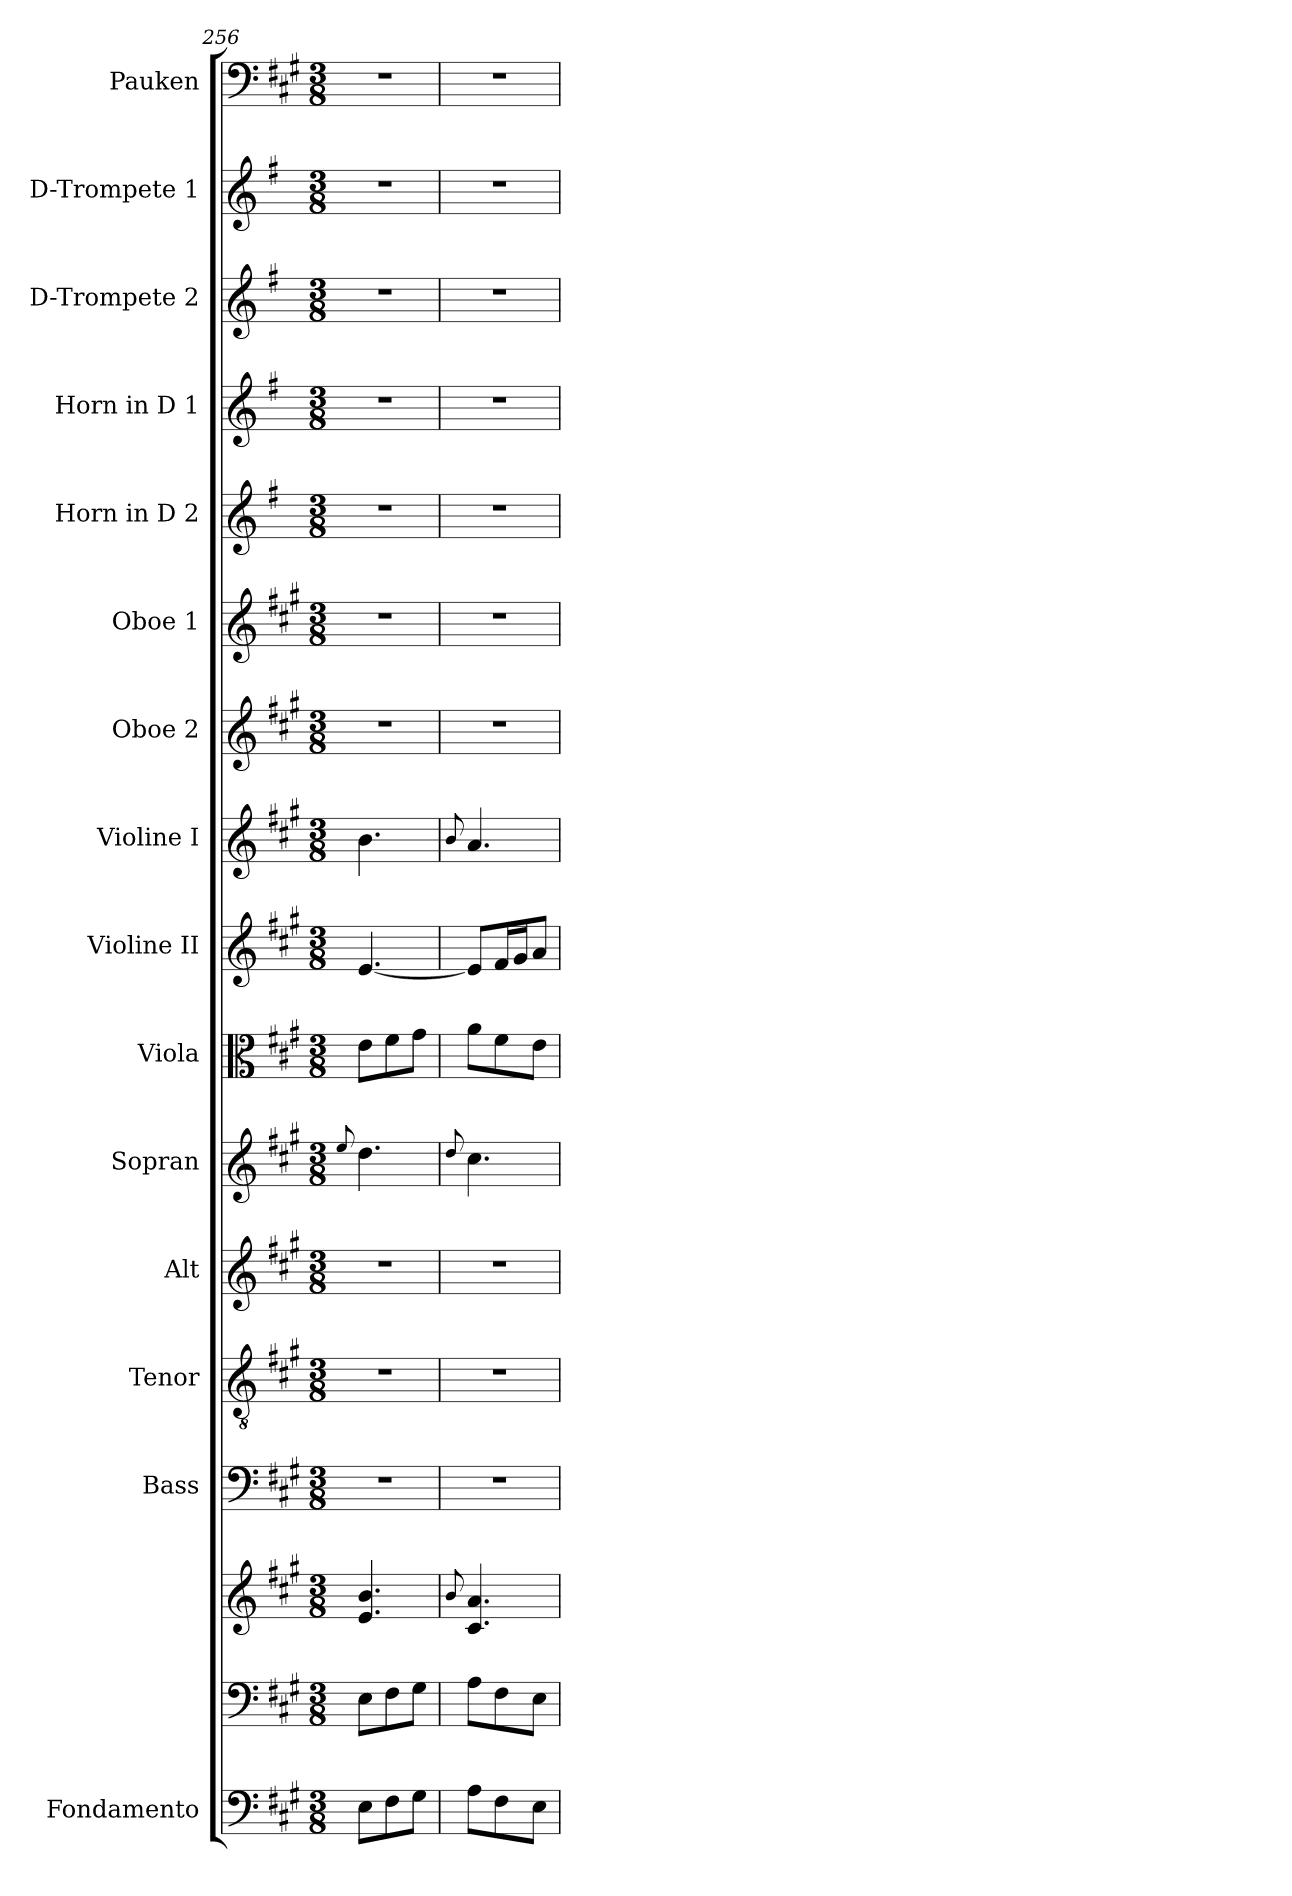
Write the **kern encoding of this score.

**kern	**kern	**kern	**kern	**kern	**kern	**kern	**kern	**kern	**kern	**kern	**kern	**kern	**kern	**kern	**kern	**kern
*part16	*part15	*part15	*part14	*part13	*part12	*part11	*part10	*part9	*part8	*part7	*part6	*part5	*part4	*part3	*part2	*part1
*staff17	*staff16	*staff15	*staff14	*staff13	*staff12	*staff11	*staff10	*staff9	*staff8	*staff7	*staff6	*staff5	*staff4	*staff3	*staff2	*staff1
*I"Fondamento	*	*	*I"Bass	*I"Tenor	*I"Alt	*I"Sopran	*I"Viola	*I"Violine II	*I"Violine I	*I"Oboe 2	*I"Oboe 1	*I"Horn in D 2	*I"Horn in D 1	*I"D-Trompete 2	*I"D-Trompete 1	*I"Pauken
*I'F.	*	*	*I'B.	*I'T.	*I'A.	*I'S.	*I'Vla.	*I'Vl. II	*I'Vl. I	*I'Ob. 2	*I'Ob. 1	*	*	*I'D Trp. 2	*I'D Trp. 1	*I'Pk.
*clefF4	*clefF4	*clefG2	*clefF4	*clefGv2	*clefG2	*clefG2	*clefC3	*clefG2	*clefG2	*clefG2	*clefG2	*clefG2	*clefG2	*clefG2	*clefG2	*clefF4
*ITrd7c12	*	*	*	*	*	*	*	*	*	*	*	*ITrd6c10	*ITrd6c10	*ITrd-1c-2	*ITrd-1c-2	*
*k[f#c#g#]	*k[f#c#g#]	*k[f#c#g#]	*k[f#c#g#]	*k[f#c#g#]	*k[f#c#g#]	*k[f#c#g#]	*k[f#c#g#]	*k[f#c#g#]	*k[f#c#g#]	*k[f#c#g#]	*k[f#c#g#]	*k[f#c#g#]	*k[f#c#g#]	*k[f#c#g#]	*k[f#c#g#]	*k[f#c#g#]
*A:	*A:	*A:	*A:	*A:	*A:	*A:	*A:	*A:	*A:	*A:	*A:	*A:	*A:	*A:	*A:	*A:
*M3/8	*M3/8	*M3/8	*M3/8	*M3/8	*M3/8	*M3/8	*M3/8	*M3/8	*M3/8	*M3/8	*M3/8	*M3/8	*M3/8	*M3/8	*M3/8	*M3/8
=256	=256	=256	=256	=256	=256	=256	=256	=256	=256	=256	=256	=256	=256	=256	=256	=256
.	.	.	.	.	.	8qqee/	.	.	.	.	.	.	.	.	.	.
8EE\L	8E\L	4.e/ 4.b/	4.r	4.r	4.r	4.dd\	8e\L	[4.e/	4.b\	4.r	4.r	4.r	4.r	4.r	4.r	4.r
8FF#\	8F#\	.	.	.	.	.	8f#\	.	.	.	.	.	.	.	.	.
8GG#\J	8G#\J	.	.	.	.	.	8g#\J	.	.	.	.	.	.	.	.	.
=257	=257	=257	=257	=257	=257	=257	=257	=257	=257	=257	=257	=257	=257	=257	=257	=257
.	.	8qqb/	.	.	.	8qqdd/	.	.	8qqb/	.	.	.	.	.	.	.
8AA\L	8A\L	4.c#/ 4.a/	4.r	4.r	4.r	4.cc#\	8a\L	8e/L]	4.a/	4.r	4.r	4.r	4.r	4.r	4.r	4.r
8FF#\	8F#\	.	.	.	.	.	8f#\	16f#/L	.	.	.	.	.	.	.	.
.	.	.	.	.	.	.	.	16g#/J	.	.	.	.	.	.	.	.
8EE\J	8E\J	.	.	.	.	.	8e\J	8a/J	.	.	.	.	.	.	.	.
=	=	=	=	=	=	=	=	=	=	=	=	=	=	=	=	=
*-	*-	*-	*-	*-	*-	*-	*-	*-	*-	*-	*-	*-	*-	*-	*-	*-
